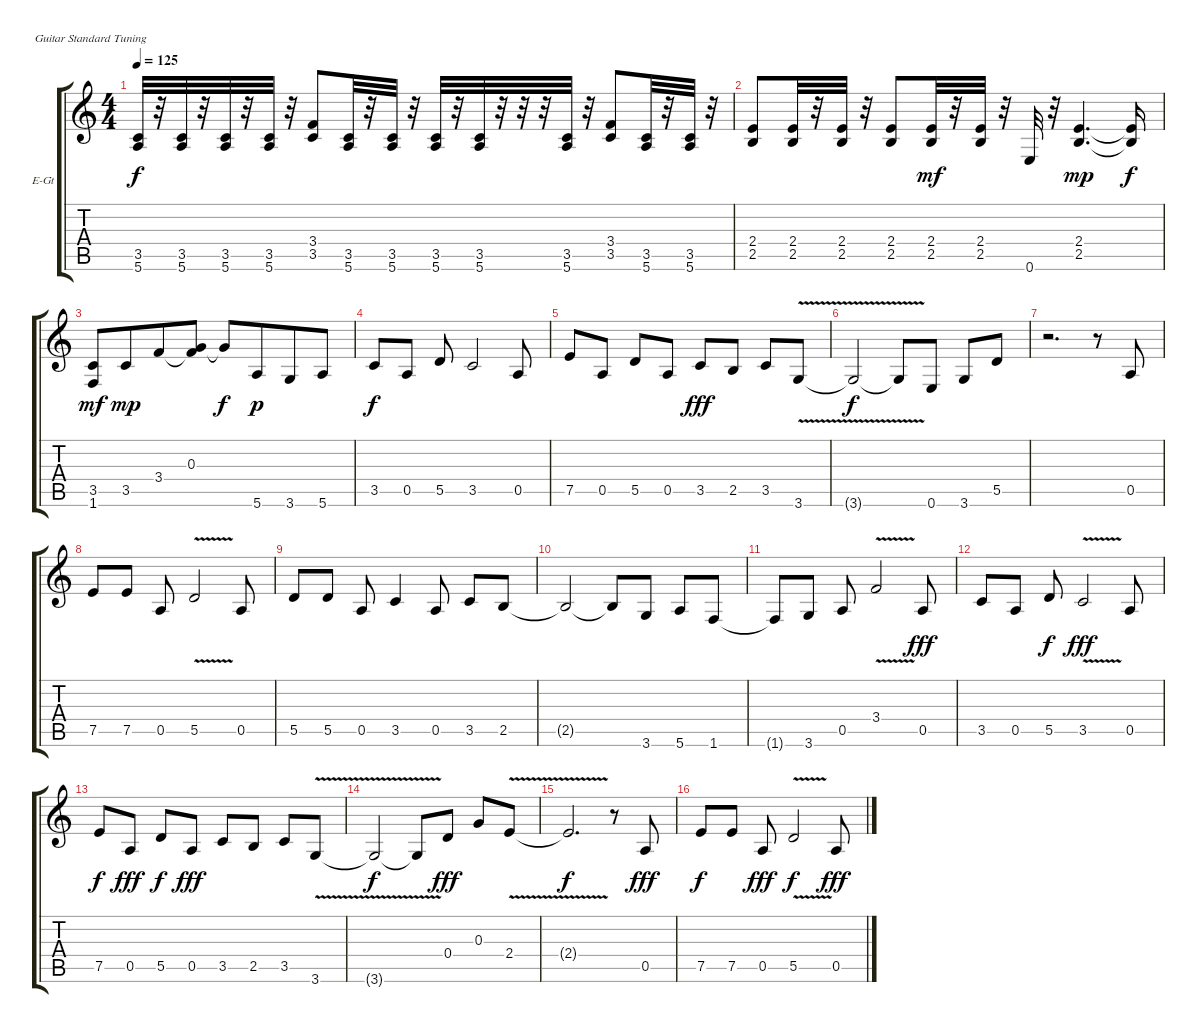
\defaultSystemsLayout 4
\bracketExtendMode groupsimilarinstruments
\firstSystemTrackNameOrientation horizontal
\otherSystemsTrackNameOrientation horizontal
\track ("Electric Guitar" "E-Gt") {instrument distortionguitar}
\staff {score tabs}
\tuning (E4 B3 G3 D3 A2 E2)
\ts (4 4)
\tempo 125
\clef g2
\scale
0.333333
\ks c
(3.5 5.6).32{dy f} r.32 (3.5 5.6).32 r.32 (3.5 5.6).32 r.32 (3.5 5.6).32 r.32 (3.4 3.5).8 (3.5 5.6).32 r.32 (3.5 5.6).32 r.32 (3.5 5.6).32 r.32 (3.5 5.6).32 r.32 r.32 r.32 (3.5 5.6).32 r.32 (3.4 3.5).8 (3.5 5.6).32 r.32 (3.5 5.6).32 r.32 |
\scale
0.333333 (2.4 2.5).8 (2.4 2.5).32 r.32 (2.4 2.5).32 r.32 (2.4 2.5).8 (2.4 2.5).32{dy mf} r.32 (2.4 2.5).32 r.32 0.6.32 r.32 (2.4 2.5).4{d dy mp} (2.4{t} 2.5{t}).16{dy f} |
\scale
0.333333 (3.5 1.6).8{dy mf} 3.5.8{dy mp beam merge} 3.4.8 (0.3 3.4{t}).8 0.3{t}.8{dy f} 5.6.8{dy p beam merge} 3.6.8 5.6.8 |
\scale
0.333333 3.5.8{dy f} 0.5.8 5.5.8 3.5.2 0.5.8 |
\scale
0.333333 7.5.8 0.5.8 5.5.8 0.5.8 3.5.8{dy fff} 2.5.8 3.5.8 3.6{v}.8 |
\scale
0.333333 3.6{v t}.2{dy f} 3.6{v t}.8 0.6.8 3.6.8 5.5.8 |
\scale
0.333333 r.2{d} r.8 0.5.8 |
\scale
0.333333 7.5.8 7.5.8 0.5.8 5.5{v}.2 0.5.8 |
\scale
0.333333 5.5.8 5.5.8 0.5.8 3.5.4 0.5.8 3.5.8 2.5.8 |
\scale
0.333333 2.5{t}.2 2.5{t}.8 3.6.8 5.6.8 1.6.8 |
\scale
0.333333 1.6{t}.8 3.6.8 0.5.8 3.4{v}.2 0.5.8{dy fff} |
\scale
0.333333 3.5.8 0.5.8 5.5.8{dy f} 3.5{v}.2{dy fff} 0.5.8 |
\scale
0.333333 7.5.8{dy f} 0.5.8{dy fff} 5.5.8{dy f} 0.5.8{dy fff} 3.5.8 2.5.8 3.5.8 3.6{v}.8 |
\scale
0.333333 3.6{v t}.2{dy f} 3.6{v t}.8 0.4.8{dy fff} 0.3.8 2.4{v}.8 |
\scale
0.333333 2.4{v t}.2{d dy f} r.8 0.5.8{dy fff} |
\scale
0.333333 7.5.8{dy f} 7.5.8 0.5.8{dy fff} 5.5{v}.2{dy f} 0.5.8{dy fff}
